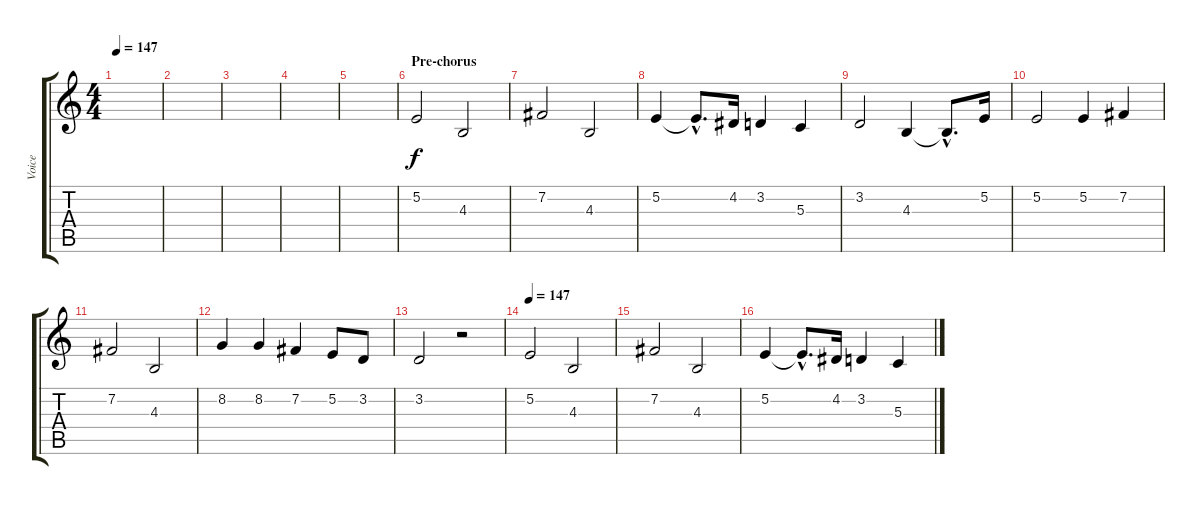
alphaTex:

\track ("Voice" "Voice") {instrument lead2sawtooth}
\staff {score tabs}
\tuning (E4 B3 G3 D3 A2 E2) {hide}
\ts (4 4)
\tempo 147
\clef g2
\ks c
|
|
|
|
|
\section ("" "Pre-chorus")
5.2.2 4.3.2 |
7.2.2 4.3.2 |
5.2.4 5.2{hac t}.8{d} 4.2.16 3.2.4 5.3.4 |
3.2.2 4.3.4 4.3{hac t}.8{d} 5.2.16 |
5.2.2 5.2.4 7.2.4 |
7.2.2 4.3.2 |
8.2.4 8.2.4 7.2.4 5.2.8 3.2.8 |
3.2.2 r.2 |
\tempo 147
5.2.2 4.3.2 |
7.2.2 4.3.2 |
5.2.4 5.2{hac t}.8{d} 4.2.16 3.2.4 5.3.4
